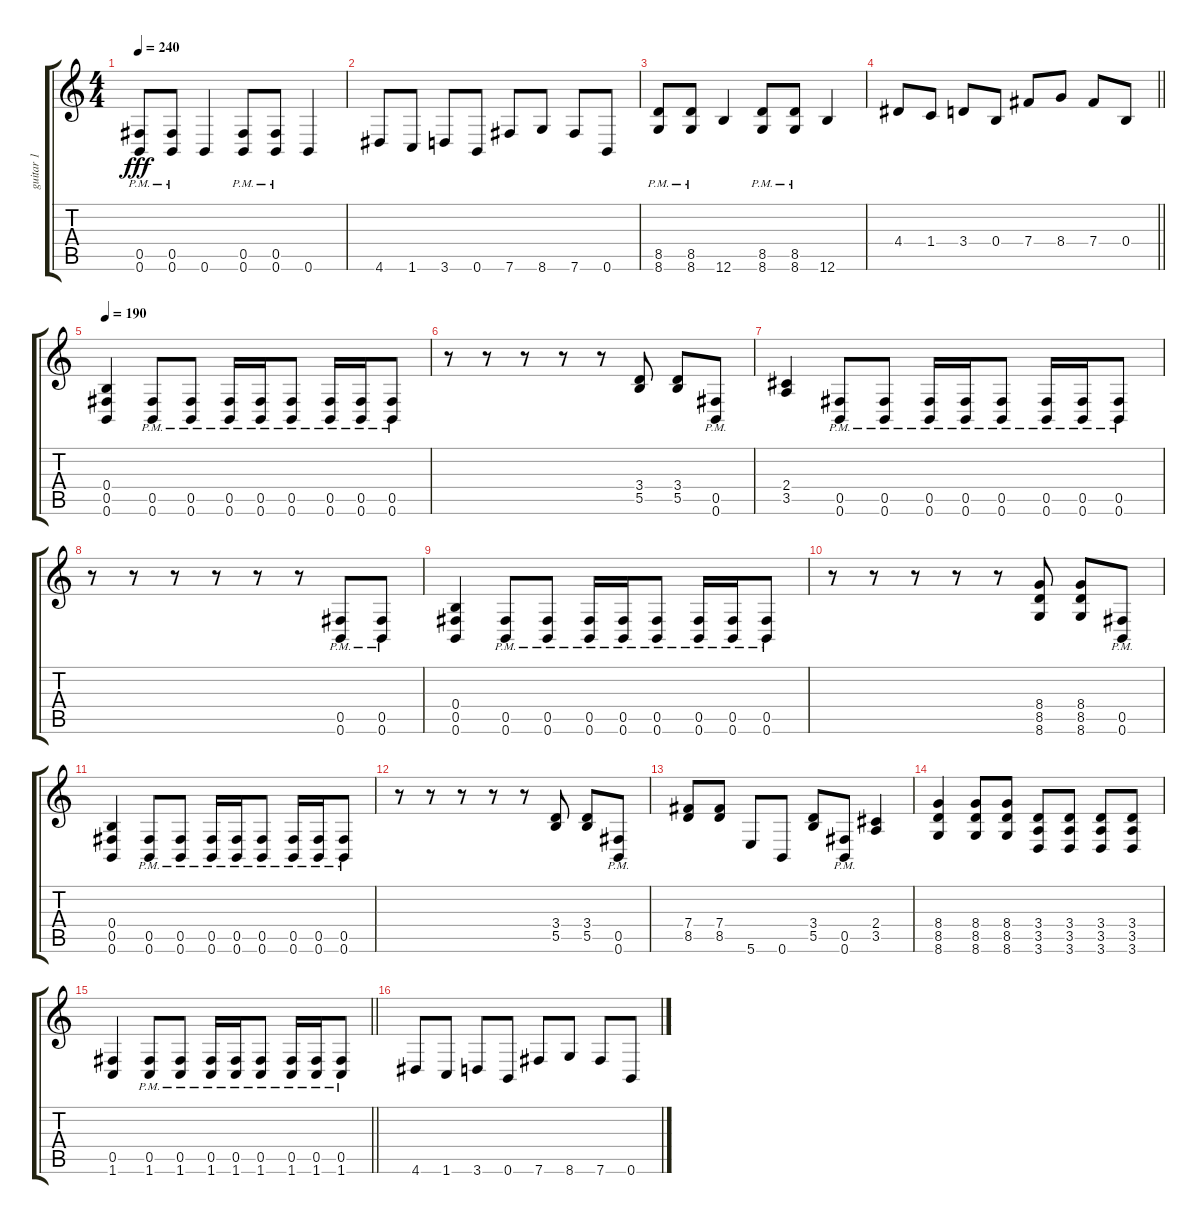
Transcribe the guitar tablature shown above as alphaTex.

\track ("guitar 1" "guitar 1") {instrument distortionguitar}
\staff {score tabs}
\tuning (Db4 Ab3 E3 B2 Gb2 B1) {hide}
\ts (4 4)
\tempo 240
\clef g2
\ks c
(0.5{pm} 0.6{pm}).8{dy fff} (0.5{pm} 0.6{pm}).8 0.6.4 (0.5{pm} 0.6{pm}).8 (0.5{pm} 0.6{pm}).8 0.6.4 |
4.6.8 1.6.8 3.6.8 0.6.8 7.6.8 8.6.8 7.6.8 0.6.8 |
(8.5{pm} 8.6{pm}).8 (8.5{pm} 8.6{pm}).8 12.6.4 (8.5{pm} 8.6{pm}).8 (8.5{pm} 8.6{pm}).8 12.6.4 |
\barLineRight lightlight
4.4.8 1.4.8 3.4.8 0.4.8 7.4.8 8.4.8 7.4.8 0.4.8 |
\section ("" "")
\tempo 190
(0.4 0.5 0.6).4 (0.5{pm} 0.6{pm}).8 (0.5{pm} 0.6{pm}).8 (0.5{pm} 0.6{pm}).16 (0.5{pm} 0.6{pm}).16 (0.5{pm} 0.6{pm}).8 (0.5{pm} 0.6{pm}).16 (0.5{pm} 0.6{pm}).16 (0.5{pm} 0.6{pm}).8 |
r.8 r.8 r.8 r.8 r.8 (3.4 5.5).8 (3.4 5.5).8 (0.5{pm} 0.6{pm}).8 |
(2.4 3.5).4 (0.5{pm} 0.6{pm}).8 (0.5{pm} 0.6{pm}).8 (0.5{pm} 0.6{pm}).16 (0.5{pm} 0.6{pm}).16 (0.5{pm} 0.6{pm}).8 (0.5{pm} 0.6{pm}).16 (0.5{pm} 0.6{pm}).16 (0.5{pm} 0.6{pm}).8 |
r.8 r.8 r.8 r.8 r.8 r.8 (0.5{pm} 0.6{pm}).8 (0.5{pm} 0.6{pm}).8 |
(0.4 0.5 0.6).4 (0.5{pm} 0.6{pm}).8 (0.5{pm} 0.6{pm}).8 (0.5{pm} 0.6{pm}).16 (0.5{pm} 0.6{pm}).16 (0.5{pm} 0.6{pm}).8 (0.5{pm} 0.6{pm}).16 (0.5{pm} 0.6{pm}).16 (0.5{pm} 0.6{pm}).8 |
r.8 r.8 r.8 r.8 r.8 (8.4 8.5 8.6).8 (8.4 8.5 8.6).8 (0.5{pm} 0.6{pm}).8 |
(0.4 0.5 0.6).4 (0.5{pm} 0.6{pm}).8 (0.5{pm} 0.6{pm}).8 (0.5{pm} 0.6{pm}).16 (0.5{pm} 0.6{pm}).16 (0.5{pm} 0.6{pm}).8 (0.5{pm} 0.6{pm}).16 (0.5{pm} 0.6{pm}).16 (0.5{pm} 0.6{pm}).8 |
r.8 r.8 r.8 r.8 r.8 (3.4 5.5).8 (3.4 5.5).8 (0.5{pm} 0.6{pm}).8 |
(7.4 8.5).8 (7.4 8.5).8 5.6.8 0.6.8 (3.4 5.5).8 (0.5{pm} 0.6{pm}).8 (2.4 3.5).4 |
(8.4 8.5 8.6).4 (8.4 8.5 8.6).8 (8.4 8.5 8.6).8 (3.4 3.5 3.6).8 (3.4 3.5 3.6).8 (3.4 3.5 3.6).8 (3.4 3.5 3.6).8 |
\barLineRight lightlight
(0.5 1.6).4 (0.5{pm} 1.6{pm}).8 (0.5{pm} 1.6{pm}).8 (0.5{pm} 1.6{pm}).16 (0.5{pm} 1.6{pm}).16 (0.5{pm} 1.6{pm}).8 (0.5{pm} 1.6{pm}).16 (0.5{pm} 1.6{pm}).16 (0.5{pm} 1.6{pm}).8 |
\section ("" "")
4.6.8 1.6.8 3.6.8 0.6.8 7.6.8 8.6.8 7.6.8 0.6.8
